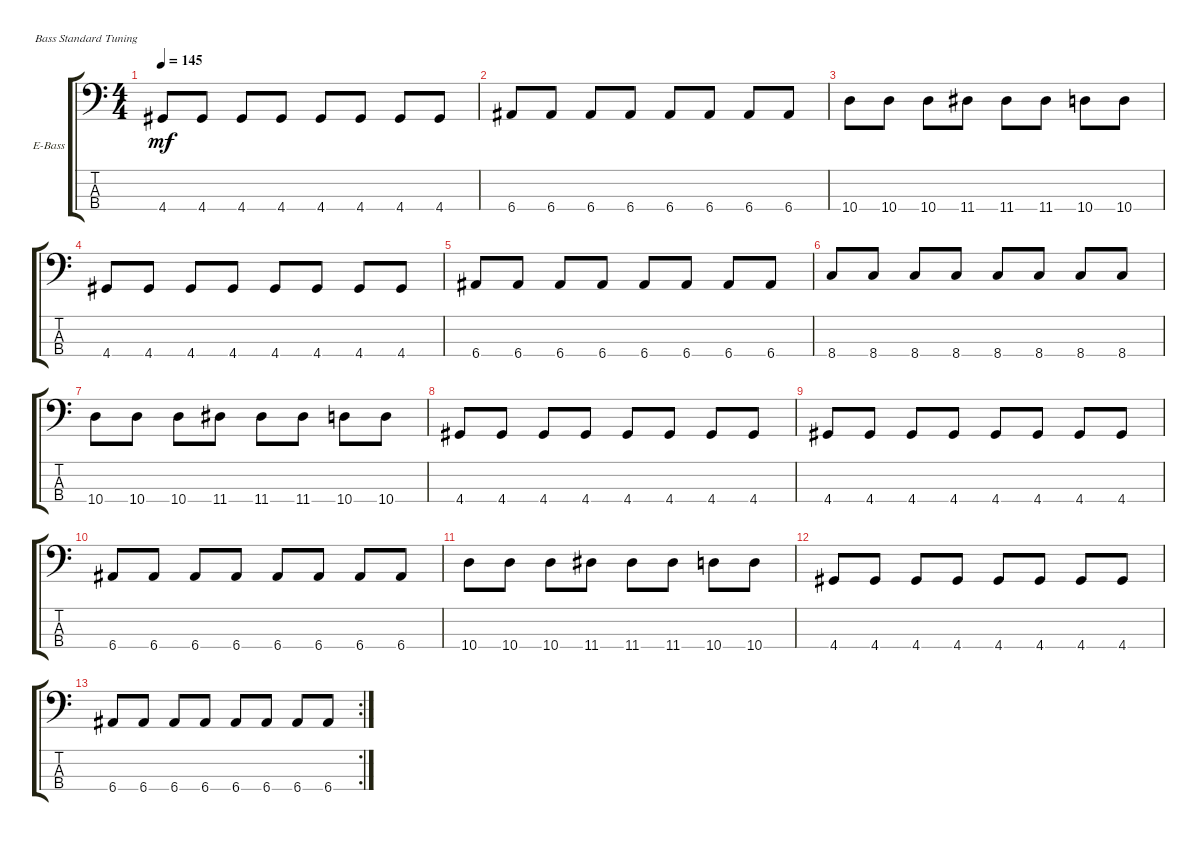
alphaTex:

\defaultSystemsLayout 4
\bracketExtendMode groupsimilarinstruments
\firstSystemTrackNameOrientation horizontal
\otherSystemsTrackNameOrientation horizontal
\track ("Electric Bass" "E-Bass") {instrument electricbassfinger}
\staff {score tabs}
\tuning (G2 D2 A1 E1)
\ts (4 4)
\tempo 145
\clef f4
\ks c
4.4.8{dy mf} 4.4.8 4.4.8 4.4.8 4.4.8 4.4.8 4.4.8 4.4.8 |
6.4.8 6.4.8 6.4.8 6.4.8 6.4.8 6.4.8 6.4.8 6.4.8 |
10.4.8 10.4.8 10.4.8 11.4.8 11.4.8 11.4.8 10.4.8 10.4.8 |
4.4.8 4.4.8 4.4.8 4.4.8 4.4.8 4.4.8 4.4.8 4.4.8 |
6.4.8 6.4.8 6.4.8 6.4.8 6.4.8 6.4.8 6.4.8 6.4.8 |
8.4.8 8.4.8 8.4.8 8.4.8 8.4.8 8.4.8 8.4.8 8.4.8 |
10.4.8 10.4.8 10.4.8 11.4.8 11.4.8 11.4.8 10.4.8 10.4.8 |
4.4.8 4.4.8 4.4.8 4.4.8 4.4.8 4.4.8 4.4.8 4.4.8 |
4.4.8 4.4.8 4.4.8 4.4.8 4.4.8 4.4.8 4.4.8 4.4.8 |
6.4.8 6.4.8 6.4.8 6.4.8 6.4.8 6.4.8 6.4.8 6.4.8 |
10.4.8 10.4.8 10.4.8 11.4.8 11.4.8 11.4.8 10.4.8 10.4.8 |
4.4.8 4.4.8 4.4.8 4.4.8 4.4.8 4.4.8 4.4.8 4.4.8 |
\rc 2
6.4.8 6.4.8 6.4.8 6.4.8 6.4.8 6.4.8 6.4.8 6.4.8
